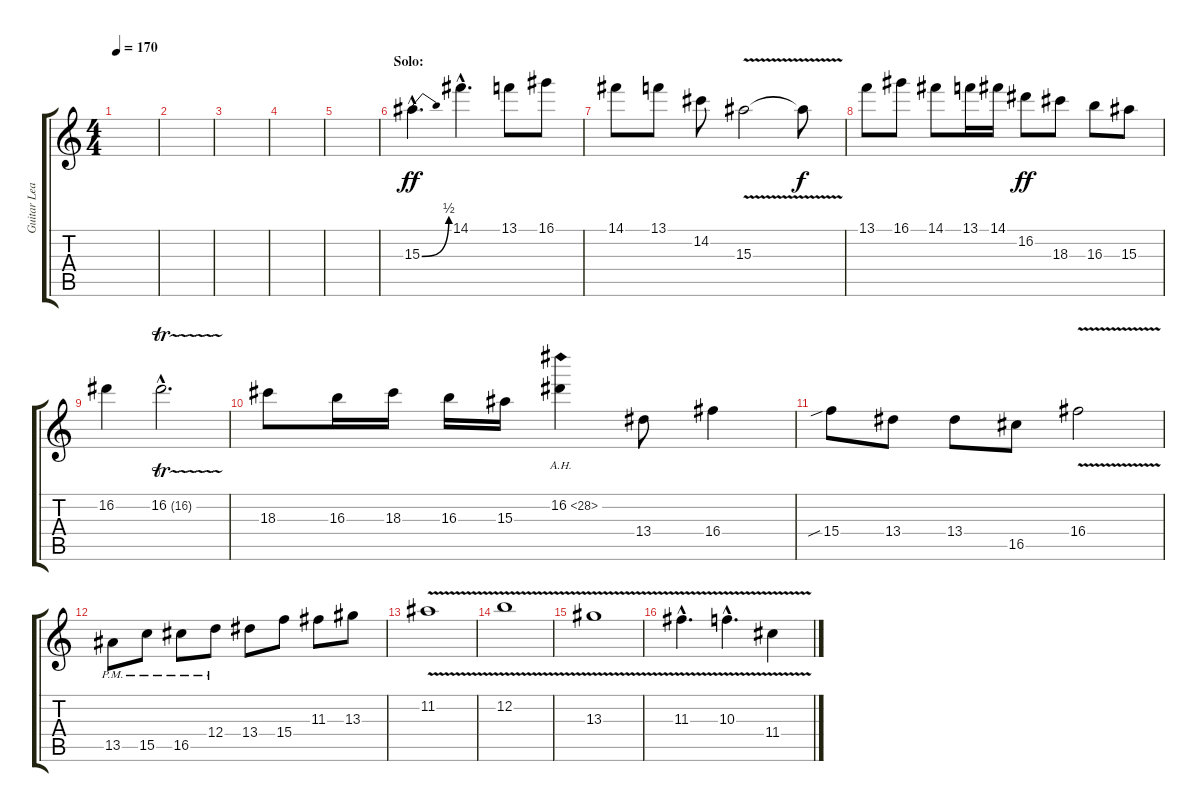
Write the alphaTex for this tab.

\track ("Guitar Lead" "Guitar Lea") {instrument distortionguitar}
\staff {score tabs}
\tuning (E4 B3 G3 D3 A2 E2) {hide}
\ts (4 4)
\tempo 170
\clef g2
\ks c
|
|
|
|
|
\section ("" "Solo:")
15.3{be (bend 0 0 60 2) hac}.4{d dy ff} 14.1{hac}.4{d} 13.1.8 16.1.8 |
14.1.8 13.1.8 14.2.8 15.3{v}.2 15.3{t}.8{dy f} |
13.1.8 16.1.8 14.1.8 13.1.16 14.1.16 16.2.8{dy ff} 18.3.8 16.3.8 15.3.8 |
16.2.4 16.2{tr (16 16) hac}.2{d} |
18.3.8 16.3.16 18.3.16 16.3.16 15.3.16 16.2{ah 12}.4 13.4.8 16.4.4 |
15.4{sib}.8 13.4.8 13.4.8 16.5.8 16.4{v}.2 |
13.5{pm}.8 15.5{pm}.8 16.5{pm}.8 12.4{pm}.8 13.4.8 15.4.8 11.3.8 13.3.8 |
11.2{v}.1 |
12.2{v}.1 |
13.3{v}.1 |
11.3{v hac}.4{d} 10.3{v hac}.4{d} 11.4{v}.4
